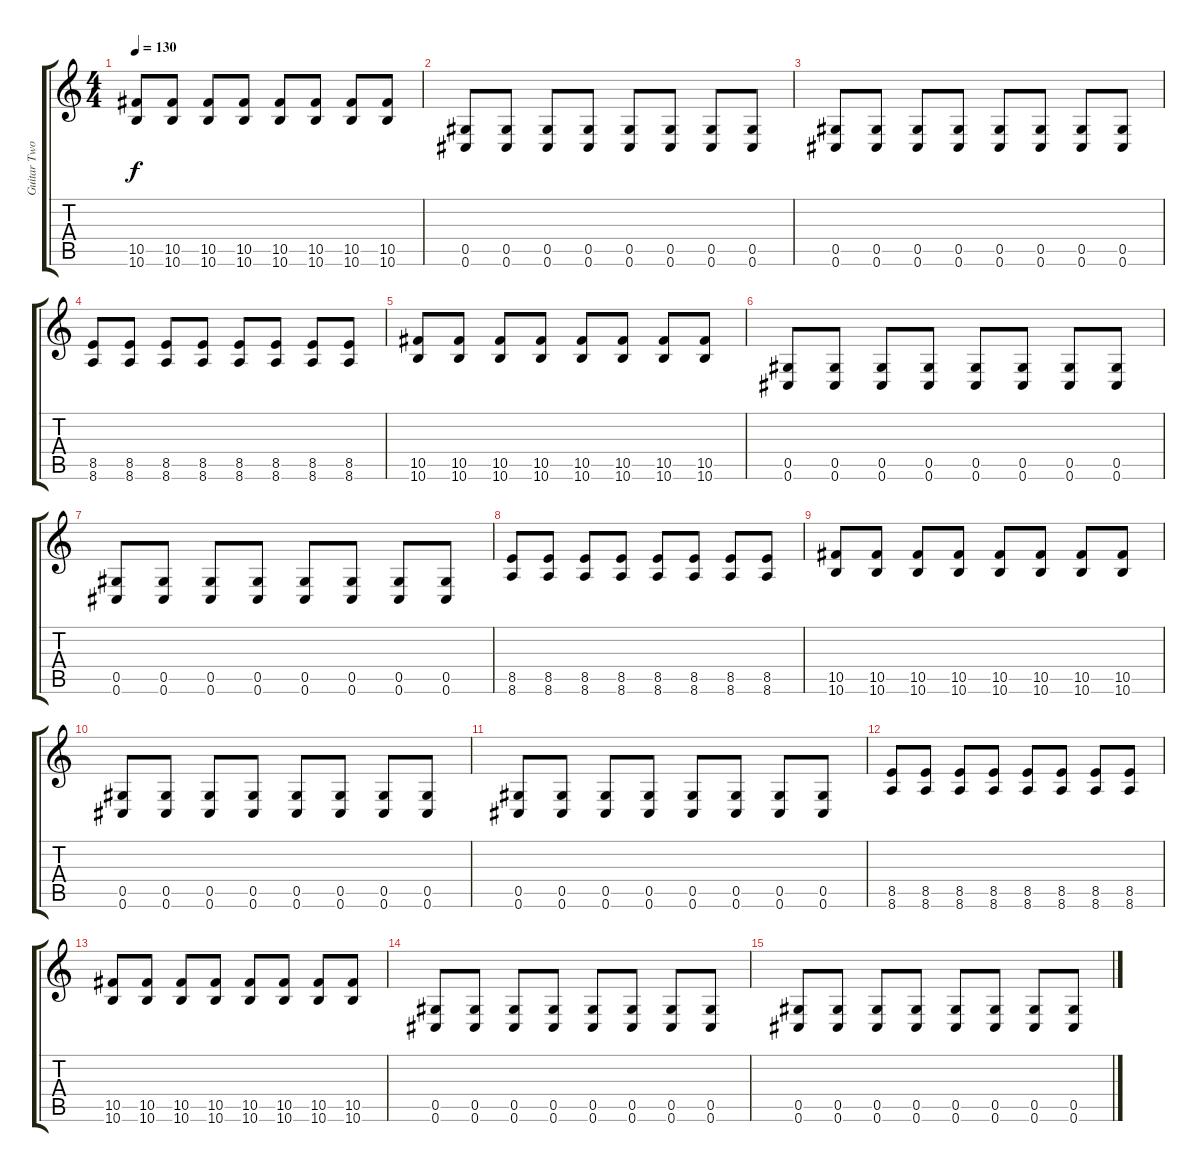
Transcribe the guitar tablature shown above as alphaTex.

\track ("Guitar Two" "Guitar Two") {instrument overdrivenguitar}
\staff {score tabs}
\tuning (Eb4 Bb3 Gb3 Db3 Ab2 Db2) {hide}
\ts (4 4)
\tempo 130
\clef g2
\ks c
(10.5 10.6).8{dy f} (10.5 10.6).8 (10.5 10.6).8 (10.5 10.6).8 (10.5 10.6).8 (10.5 10.6).8 (10.5 10.6).8 (10.5 10.6).8 |
(0.5 0.6).8 (0.5 0.6).8 (0.5 0.6).8 (0.5 0.6).8 (0.5 0.6).8 (0.5 0.6).8 (0.5 0.6).8 (0.5 0.6).8 |
(0.5 0.6).8 (0.5 0.6).8 (0.5 0.6).8 (0.5 0.6).8 (0.5 0.6).8 (0.5 0.6).8 (0.5 0.6).8 (0.5 0.6).8 |
(8.5 8.6).8{volume 10 instrument overdrivenguitar} (8.5 8.6).8 (8.5 8.6).8 (8.5 8.6).8 (8.5 8.6).8 (8.5 8.6).8 (8.5 8.6).8 (8.5 8.6).8 |
(10.5 10.6).8 (10.5 10.6).8 (10.5 10.6).8 (10.5 10.6).8 (10.5 10.6).8 (10.5 10.6).8 (10.5 10.6).8 (10.5 10.6).8 |
(0.5 0.6).8 (0.5 0.6).8 (0.5 0.6).8 (0.5 0.6).8 (0.5 0.6).8 (0.5 0.6).8 (0.5 0.6).8 (0.5 0.6).8 |
(0.5 0.6).8 (0.5 0.6).8 (0.5 0.6).8 (0.5 0.6).8 (0.5 0.6).8 (0.5 0.6).8 (0.5 0.6).8 (0.5 0.6).8 |
(8.5 8.6).8{volume 10 instrument overdrivenguitar} (8.5 8.6).8 (8.5 8.6).8 (8.5 8.6).8 (8.5 8.6).8 (8.5 8.6).8 (8.5 8.6).8 (8.5 8.6).8 |
(10.5 10.6).8 (10.5 10.6).8 (10.5 10.6).8 (10.5 10.6).8 (10.5 10.6).8 (10.5 10.6).8 (10.5 10.6).8 (10.5 10.6).8 |
(0.5 0.6).8 (0.5 0.6).8 (0.5 0.6).8 (0.5 0.6).8 (0.5 0.6).8 (0.5 0.6).8 (0.5 0.6).8 (0.5 0.6).8 |
(0.5 0.6).8 (0.5 0.6).8 (0.5 0.6).8 (0.5 0.6).8 (0.5 0.6).8 (0.5 0.6).8 (0.5 0.6).8 (0.5 0.6).8 |
(8.5 8.6).8{volume 10 instrument overdrivenguitar} (8.5 8.6).8 (8.5 8.6).8 (8.5 8.6).8 (8.5 8.6).8 (8.5 8.6).8 (8.5 8.6).8 (8.5 8.6).8 |
(10.5 10.6).8 (10.5 10.6).8 (10.5 10.6).8 (10.5 10.6).8 (10.5 10.6).8 (10.5 10.6).8 (10.5 10.6).8 (10.5 10.6).8 |
(0.5 0.6).8 (0.5 0.6).8 (0.5 0.6).8 (0.5 0.6).8 (0.5 0.6).8 (0.5 0.6).8 (0.5 0.6).8 (0.5 0.6).8 |
(0.5 0.6).8 (0.5 0.6).8 (0.5 0.6).8 (0.5 0.6).8 (0.5 0.6).8 (0.5 0.6).8 (0.5 0.6).8 (0.5 0.6).8
